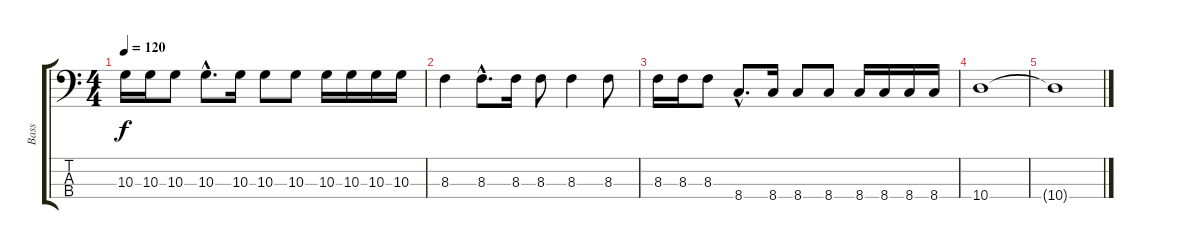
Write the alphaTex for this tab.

\track ("Bass" "Bass") {instrument electricbasspick}
\staff {score tabs}
\tuning (G2 D2 A1 E1) {hide}
\ts (4 4)
\tempo 120
\clef f4
\ks c
10.3.16{dy f} 10.3.16 10.3.8 10.3{hac}.8{d} 10.3.16 10.3.8 10.3.8 10.3.16 10.3.16 10.3.16 10.3.16 |
8.3.4 8.3{hac}.8{d} 8.3.16 8.3.8 8.3.4 8.3.8 |
8.3.16 8.3.16 8.3.8 8.4{hac}.8{d} 8.4.16 8.4.8 8.4.8 8.4.16 8.4.16 8.4.16 8.4.16 |
10.4.1{volume 0} |
10.4{t}.1
